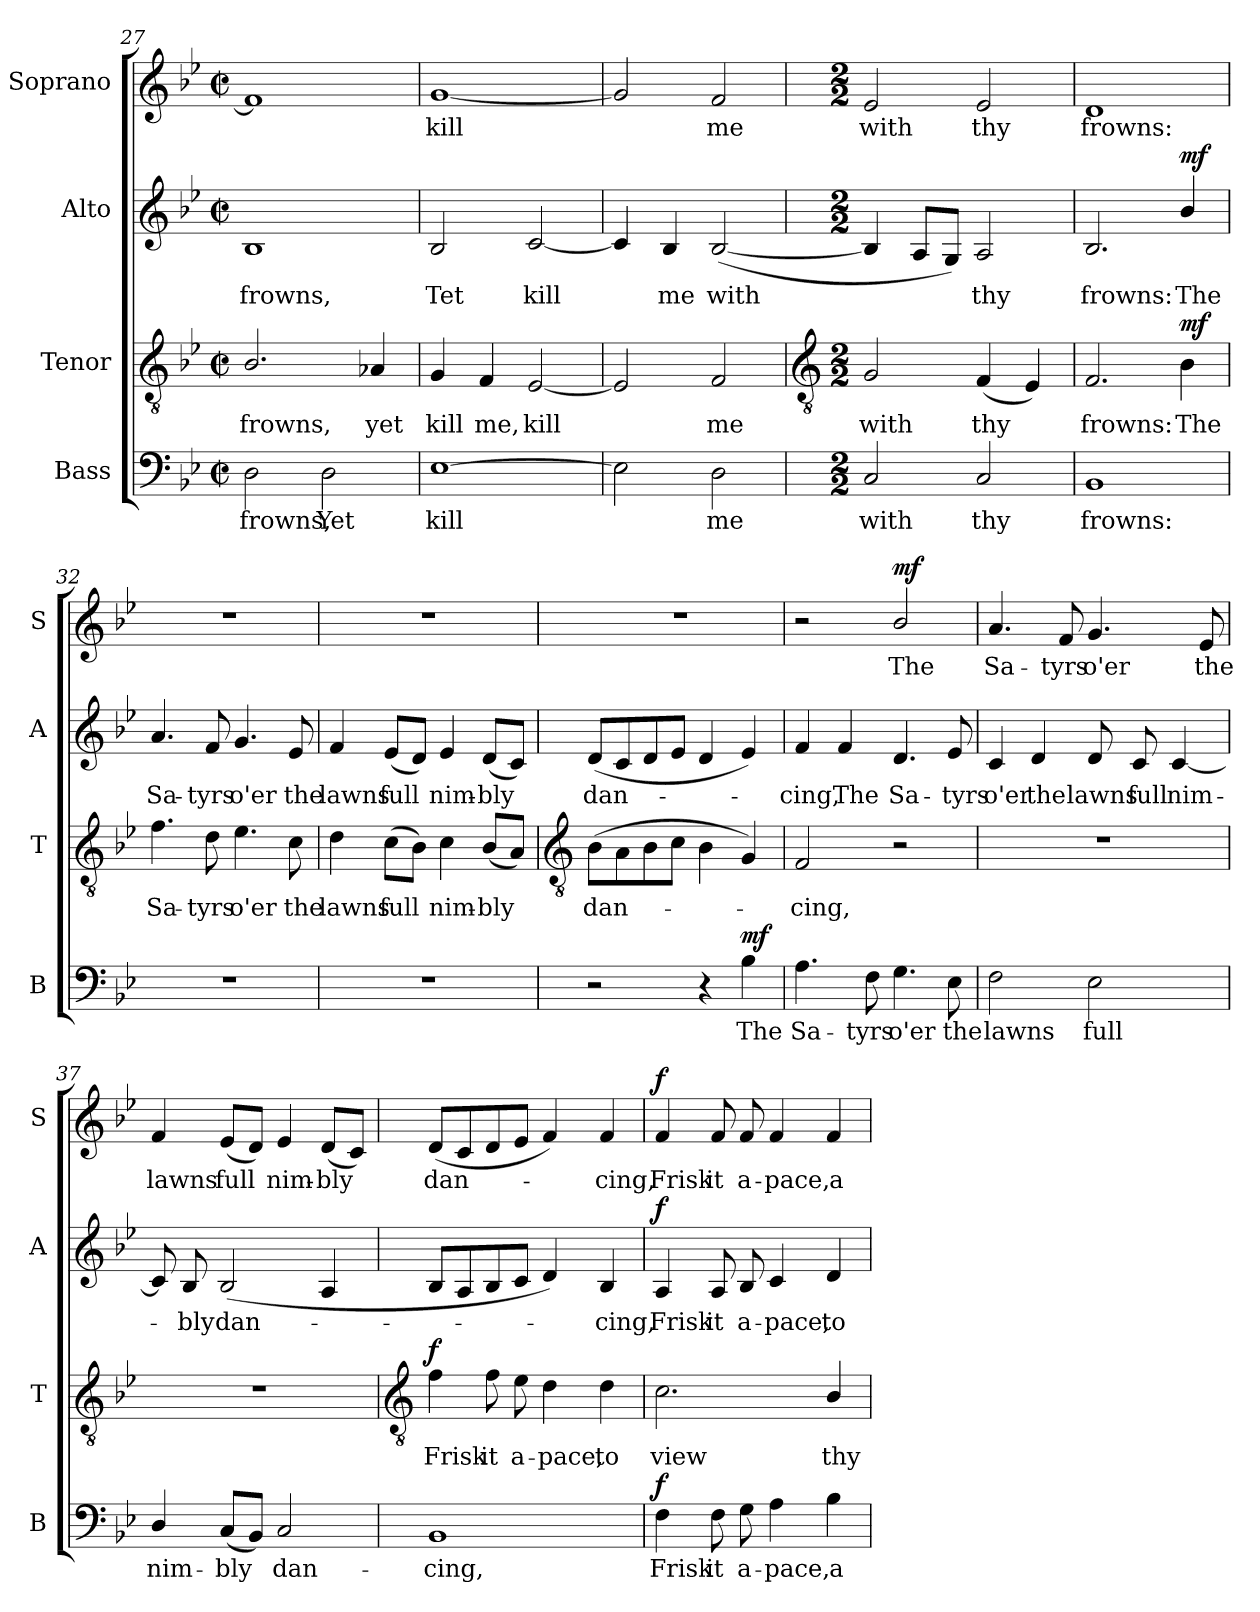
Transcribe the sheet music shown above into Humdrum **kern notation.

**kern	**text	**dynam	**kern	**text	**dynam	**kern	**text	**dynam	**kern	**text	**dynam
*part4	*part4	*part4	*part3	*part3	*part3	*part2	*part2	*part2	*part1	*part1	*part1
*staff4	*staff4	*staff4	*staff3	*staff3	*staff3	*staff2	*staff2	*staff2	*staff1	*staff1	*staff1
*I"Bass	*	*	*I"Tenor	*	*	*I"Alto	*	*	*I"Soprano	*	*
*I'B	*	*	*I'T	*	*	*I'A	*	*	*I'S	*	*
*clefF4	*	*	*clefGv2	*	*	*clefG2	*	*	*clefG2	*	*
*k[b-e-]	*	*	*k[b-e-]	*	*	*k[b-e-]	*	*	*k[b-e-]	*	*
*B-:	*	*	*B-:	*	*	*B-:	*	*	*B-:	*	*
*M2/2	*	*	*M2/2	*	*	*M2/2	*	*	*M2/2	*	*
*met(c|)	*	*	*met(c|)	*	*	*met(c|)	*	*	*met(c|)	*	*
=27	=27	=27	=27	=27	=27	=27	=27	=27	=27	=27	=27
!	!LO:LY:b	!	!	!LO:LY:b	!	!	!LO:LY:b	!	!	!	!
2D	frowns,	.	2.B-/	frowns,	.	1B-	frowns,	.	1f]	.	.
!	!LO:LY:b	!	!	!	!	!	!	!	!	!	!
2D	Yet	.	.	.	.	.	.	.	.	.	.
!	!	!	!	!LO:LY:b	!	!	!	!	!	!	!
.	.	.	4A-X/	yet	.	.	.	.	.	.	.
=28	=28	=28	=28	=28	=28	=28	=28	=28	=28	=28	=28
!	!LO:LY:b	!	!	!LO:LY:b	!	!	!LO:LY:b	!	!	!LO:LY:b	!
[1E-	kill	.	4G	kill	.	2B-	Tet	.	[1g	kill	.
!	!	!	!	!LO:LY:b	!	!	!	!	!	!	!
.	.	.	4F	me,	.	.	.	.	.	.	.
!	!	!	!	!LO:LY:b	!	!	!LO:LY:b	!	!	!	!
.	.	.	[2E-	kill	.	[2c	kill	.	.	.	.
=29	=29	=29	=29	=29	=29	=29	=29	=29	=29	=29	=29
2E-]	.	.	2E-]	.	.	4c]	.	.	2g]	.	.
!	!	!	!	!	!	!	!LO:LY:b	!	!	!	!
.	.	.	.	.	.	4B-	me	.	.	.	.
!	!LO:LY:b	!	!	!LO:LY:b	!	!	!LO:LY:b	!	!	!LO:LY:b	!
2D	me	.	2F	me	.	(<[2B-	with	.	2f	me	.
!!LO:LB:g=z
=30	=30	=30	=30	=30	=30	=30	=30	=30	=30	=30	=30
*	*	*	*clefGv2	*	*	*	*	*	*	*	*
*M2/2	*	*	*M2/2	*	*	*M2/2	*	*	*M2/2	*	*
!	!LO:LY:b	!	!	!LO:LY:b	!	!	!	!	!	!LO:LY:b	!
2C/	with	.	2G	with	.	4B-]	.	.	2e-	with	.
.	.	.	.	.	.	8AL	.	.	.	.	.
.	.	.	.	.	.	8GJ)	.	.	.	.	.
!	!LO:LY:b	!	!	!LO:LY:b	!	!	!LO:LY:b	!	!	!LO:LY:b	!
2C/	thy	.	(<4F	thy	.	2A	thy	.	2e-	thy	.
.	.	.	4E-)	.	.	.	.	.	.	.	.
=31	=31	=31	=31	=31	=31	=31	=31	=31	=31	=31	=31
!	!LO:LY:b	!	!	!LO:LY:b	!	!	!LO:LY:b	!	!	!LO:LY:b	!
1BB-	frowns:	.	2.F	frowns:	.	2.B-	frowns:	.	1d	frowns:	.
!	!	!	!	!LO:LY:b	!LO:DY:b	!	!LO:LY:b	!LO:DY:b	!	!	!
.	.	.	4B-	The	mf	4b-/	The	mf	.	.	.
=32	=32	=32	=32	=32	=32	=32	=32	=32	=32	=32	=32
!	!	!	!	!LO:LY:b	!	!	!LO:LY:b	!	!	!	!
1r	.	.	4.f	Sa-	.	4.a/	Sa-	.	1r	.	.
!	!	!	!	!LO:LY:b	!	!	!LO:LY:b	!	!	!	!
.	.	.	8d	-tyrs	.	8f	-tyrs	.	.	.	.
!	!	!	!	!LO:LY:b	!	!	!LO:LY:b	!	!	!	!
.	.	.	4.e-	o'er	.	4.g	o'er	.	.	.	.
!	!	!	!	!LO:LY:b	!	!	!LO:LY:b	!	!	!	!
.	.	.	8c	the	.	8e-	the	.	.	.	.
=33	=33	=33	=33	=33	=33	=33	=33	=33	=33	=33	=33
!	!	!	!	!LO:LY:b	!	!	!LO:LY:b	!	!	!	!
1r	.	.	4d	lawns	.	4f	lawns	.	1r	.	.
!	!	!	!	!LO:LY:b	!	!	!LO:LY:b	!	!	!	!
.	.	.	(>8cL	full	.	(<8e-L	full	.	.	.	.
.	.	.	8B-J)	.	.	8dJ)	.	.	.	.	.
!	!	!	!	!LO:LY:b	!	!	!LO:LY:b	!	!	!	!
.	.	.	4c	nim-	.	4e-	nim-	.	.	.	.
!	!	!	!	!LO:LY:b	!	!	!LO:LY:b	!	!	!	!
.	.	.	(<8B-L	-bly	.	(<8dL	-bly	.	.	.	.
.	.	.	8AJ)	.	.	8cJ)	.	.	.	.	.
!!LO:LB:g=z
=34	=34	=34	=34	=34	=34	=34	=34	=34	=34	=34	=34
*	*	*	*clefGv2	*	*	*	*	*	*	*	*
!	!	!	!	!LO:LY:b	!	!	!LO:LY:b	!	!	!	!
2r	.	.	(>8B-L	dan-	.	(<8dL	dan-	.	1r	.	.
.	.	.	8A	.	.	8c	.	.	.	.	.
.	.	.	8B-	.	.	8d	.	.	.	.	.
.	.	.	8cJ	.	.	8e-J	.	.	.	.	.
4r	.	.	4B-	.	.	4d	.	.	.	.	.
!	!LO:LY:b	!LO:DY:b	!	!	!	!	!	!	!	!	!
4B-	The	mf	4G)	.	.	4e-)	.	.	.	.	.
=35	=35	=35	=35	=35	=35	=35	=35	=35	=35	=35	=35
!	!LO:LY:b	!	!	!LO:LY:b	!	!	!LO:LY:b	!	!	!	!
4.A	Sa-	.	2F	cing,	.	4f	cing,	.	2r	.	.
!	!	!	!	!	!	!	!LO:LY:b	!	!	!	!
.	.	.	.	.	.	4f	The	.	.	.	.
!	!LO:LY:b	!	!	!	!	!	!	!	!	!	!
8F	-tyrs	.	.	.	.	.	.	.	.	.	.
!	!LO:LY:b	!	!	!	!	!	!LO:LY:b	!	!	!LO:LY:b	!LO:DY:b
4.G	o'er	.	2r	.	.	4.d	Sa-	.	2b-/	The	mf
!	!LO:LY:b	!	!	!	!	!	!LO:LY:b	!	!	!	!
8E-	the	.	.	.	.	8e-	-tyrs	.	.	.	.
=36	=36	=36	=36	=36	=36	=36	=36	=36	=36	=36	=36
!	!LO:LY:b	!	!	!	!	!	!LO:LY:b	!	!	!LO:LY:b	!
2F	lawns	.	1r	.	.	4c	o'er	.	4.a/	Sa-	.
!	!	!	!	!	!	!	!LO:LY:b	!	!	!	!
.	.	.	.	.	.	4d	the	.	.	.	.
!	!	!	!	!	!	!	!	!	!	!LO:LY:b	!
.	.	.	.	.	.	.	.	.	8f	-tyrs	.
!	!LO:LY:b	!	!	!	!	!	!LO:LY:b	!	!	!LO:LY:b	!
2E-	full	.	.	.	.	8d	lawns	.	4.g	o'er	.
!	!	!	!	!	!	!	!LO:LY:b	!	!	!	!
.	.	.	.	.	.	8c	full	.	.	.	.
!	!	!	!	!	!	!	!LO:LY:b	!	!	!	!
.	.	.	.	.	.	[4c	nim-	.	.	.	.
!	!	!	!	!	!	!	!	!	!	!LO:LY:b	!
.	.	.	.	.	.	.	.	.	8e-	the	.
=37	=37	=37	=37	=37	=37	=37	=37	=37	=37	=37	=37
!	!LO:LY:b	!	!	!	!	!	!	!	!	!LO:LY:b	!
4D/	nim-	.	1r	.	.	8c]	.	.	4f	lawns	.
!	!	!	!	!	!	!	!LO:LY:b	!	!	!	!
.	.	.	.	.	.	8B-	bly	.	.	.	.
!	!LO:LY:b	!	!	!	!	!	!LO:LY:b	!	!	!LO:LY:b	!
(<8CL	-bly	.	.	.	.	(<2B-	dan-	.	(<8e-L	full	.
8BB-J)	.	.	.	.	.	.	.	.	8dJ)	.	.
!	!LO:LY:b	!	!	!	!	!	!	!	!	!LO:LY:b	!
2C/	dan-	.	.	.	.	.	.	.	4e-	nim-	.
!	!	!	!	!	!	!	!	!	!	!LO:LY:b	!
.	.	.	.	.	.	4A	.	.	(<8dL	-bly	.
.	.	.	.	.	.	.	.	.	8cJ)	.	.
!!LO:LB:g=z
=38	=38	=38	=38	=38	=38	=38	=38	=38	=38	=38	=38
*	*	*	*clefGv2	*	*	*	*	*	*	*	*
!	!LO:LY:b	!	!	!LO:LY:b	!LO:DY:b	!	!	!	!	!LO:LY:b	!
1BB-	-cing,	.	4f	Frisk	f	8B-L	.	.	(<8dL	dan-	.
.	.	.	.	.	.	8A	.	.	8c	.	.
!	!	!	!	!LO:LY:b	!	!	!	!	!	!	!
.	.	.	8f	it	.	8B-	.	.	8d	.	.
!	!	!	!	!LO:LY:b	!	!	!	!	!	!	!
.	.	.	8e-	a-	.	8cJ	.	.	8e-J	.	.
!	!	!	!	!LO:LY:b	!	!	!	!	!	!	!
.	.	.	4d	-pace,	.	4d)	.	.	4f)	.	.
!	!	!	!	!LO:LY:b	!	!	!LO:LY:b	!	!	!LO:LY:b	!
.	.	.	4d	to	.	4B-	cing,	.	4f	cing,	.
=39	=39	=39	=39	=39	=39	=39	=39	=39	=39	=39	=39
!	!LO:LY:b	!LO:DY:b	!	!LO:LY:b	!	!	!LO:LY:b	!LO:DY:b	!	!LO:LY:b	!LO:DY:b
4F	Frisk	f	2.c	view	.	4A	Frisk	f	4f	Frisk	f
!	!LO:LY:b	!	!	!	!	!	!LO:LY:b	!	!	!LO:LY:b	!
8F	it	.	.	.	.	8A	it	.	8f	it	.
!	!LO:LY:b	!	!	!	!	!	!LO:LY:b	!	!	!LO:LY:b	!
8G	a-	.	.	.	.	8B-	a-	.	8f	a-	.
!	!LO:LY:b	!	!	!	!	!	!LO:LY:b	!	!	!LO:LY:b	!
4A	-pace,	.	.	.	.	4c	-pace,	.	4f	-pace,	.
!	!LO:LY:b	!	!	!LO:LY:b	!	!	!LO:LY:b	!	!	!LO:LY:b	!
4B-	a-	.	4B-/	thy	.	4d	to	.	4f	a-	.
=	=	=	=	=	=	=	=	=	=	=	=
*-	*-	*-	*-	*-	*-	*-	*-	*-	*-	*-	*-
